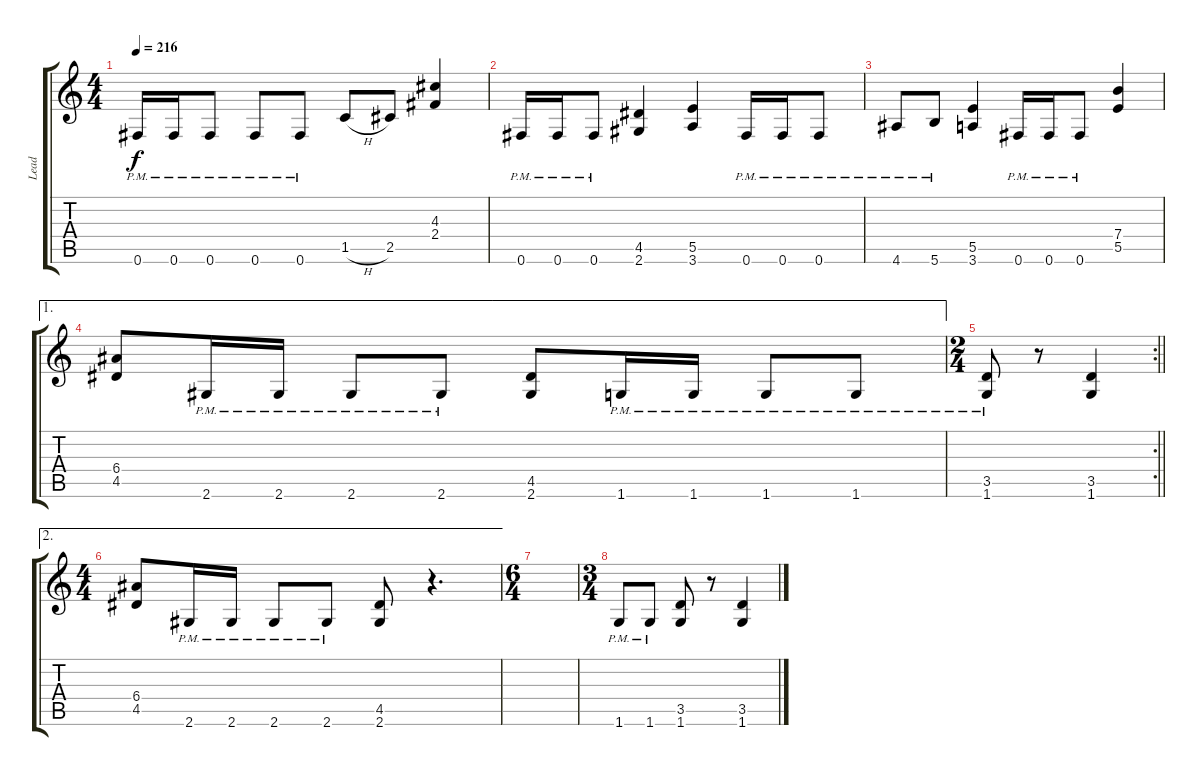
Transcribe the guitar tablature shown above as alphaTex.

\track ("Lead" "Lead") {instrument distortionguitar}
\staff {score tabs}
\tuning (Gb4 Db4 A3 E3 B2 Gb2) {hide}
\ts (4 4)
\tempo 216
\clef g2
\ks c
0.6{pm}.16{dy f} 0.6{pm}.16 0.6{pm}.8 0.6{pm}.8 0.6{pm}.8 1.5{h}.8 2.5.8 (4.3 2.4).4 |
0.6{pm}.16 0.6{pm}.16 0.6{pm}.8 (4.5 2.6).4 (5.5 3.6).4 0.6{pm}.16 0.6{pm}.16 0.6{pm}.8 |
4.6{pm}.8 5.6{pm}.8 (5.5 3.6).4 0.6{pm}.16 0.6{pm}.16 0.6{pm}.8 (7.4 5.5).4 |
\ae 1
(6.4 4.5).8 2.6{pm}.16 2.6{pm}.16 2.6{pm}.8 2.6{pm}.8 (4.5 2.6).8 1.6{pm}.16 1.6{pm}.16 1.6{pm}.8 1.6{pm}.8 |
\rc 2
\ts (2 4)
\barLineRight lightlight
(3.5{pm} 1.6{pm}).8 r.8 (3.5 1.6).4 |
\ae 2
\ts (4 4)
(6.4 4.5).8 2.6{pm}.16 2.6{pm}.16 2.6{pm}.8 2.6{pm}.8 (4.5 2.6).8 r.4{d} |
\ts (6 4)
|
\ts (3 4)
1.6{pm}.8 1.6{pm}.8 (3.5 1.6).8 r.8 (3.5 1.6).4
